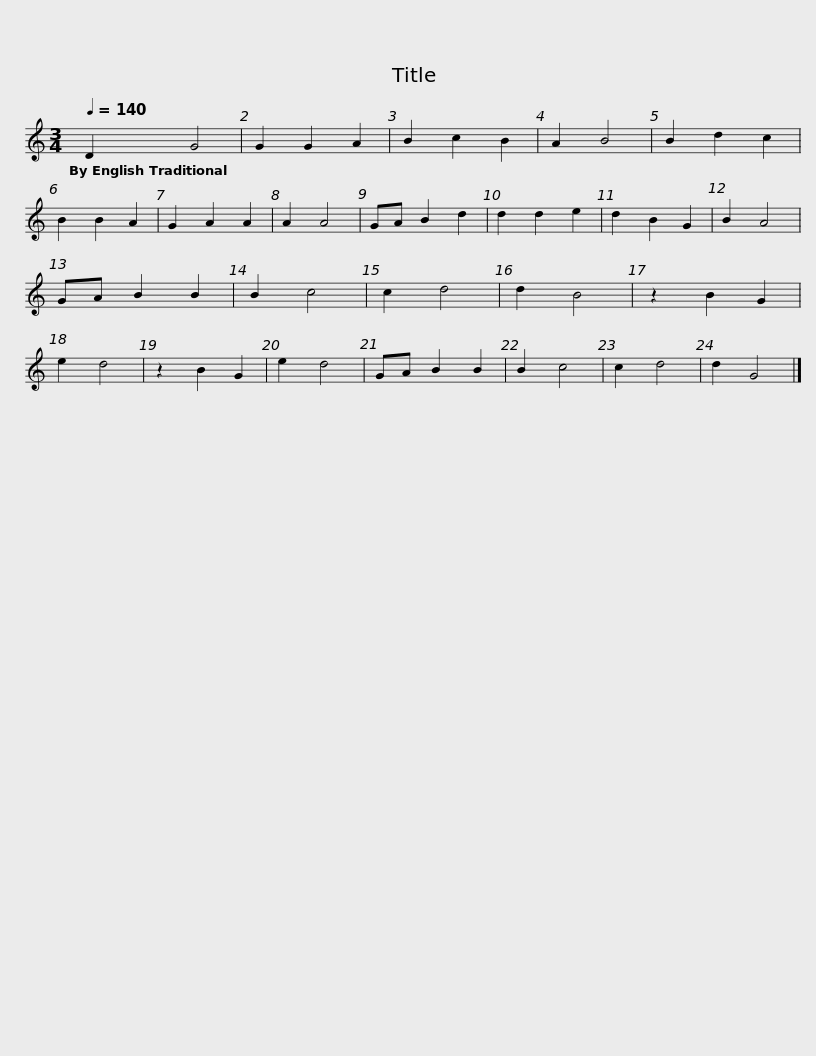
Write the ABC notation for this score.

X:1
L:1/8
Q:1/4=140
M:3/4
I:linebreak $
K:C
V:1 treble
V:1
 D2 G4 | G2 G2 A2 | B2 c2 B2 | A2 B4 | B2 d2 c2 | %5
 B2 B2 A2 | G2 A2 A2 | A2 A4 | GA B2 d2 | d2 d2 e2 | %10
 d2 B2 G2 | B2 A4 |$ GA B2 B2 | B2 c4 | c2 d4 | %15
 d2 B4 | z2 B2 G2 | e2 d4 | z2 B2 G2 | e2 d4 | %20
 GA B2 B2 | B2 c4 | c2 d4 | d2 G4 |] %24
